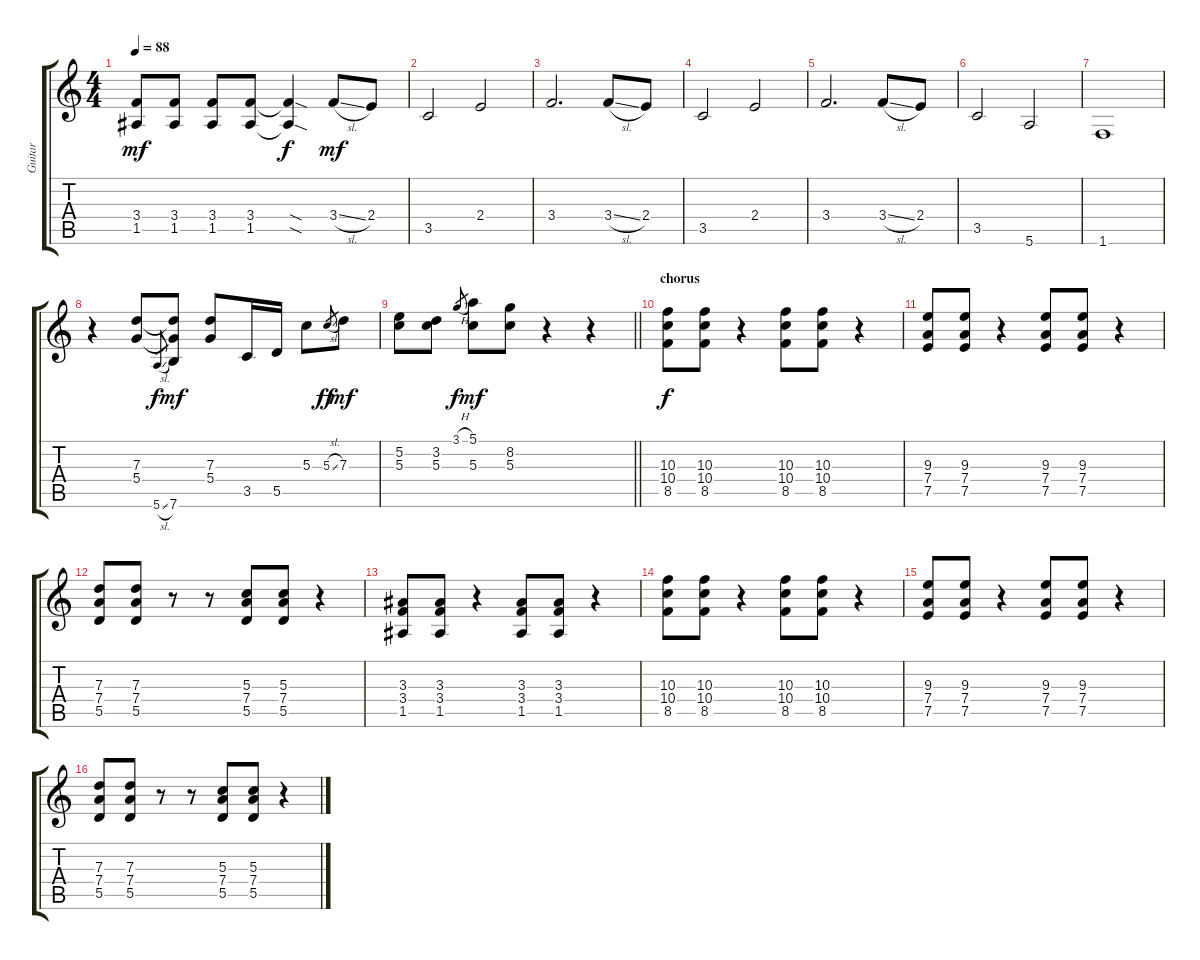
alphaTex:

\track ("Guitar" "Guitar") {instrument overdrivenguitar}
\staff {score tabs}
\tuning (E4 B3 G3 D3 A2 E2) {hide}
\ts (4 4)
\tempo 88
\clef g2
\ks c
(3.4 1.5).8{dy mf} (3.4 1.5).8 (3.4 1.5).8 (3.4 1.5).8 (3.4{sod t} 1.5{sod t}).4{dy f} 3.4{sl}.8{dy mf volume 5 balance 5} 2.4.8 |
3.5.2 2.4.2 |
3.4.2{d} 3.4{sl}.8 2.4.8 |
3.5.2 2.4.2 |
3.4.2{d} 3.4{sl}.8 2.4.8 |
3.5.2 5.6.2 |
1.6.1 |
r.4 (7.3 5.4).8 5.6{sl}.8{gr dy f} (7.3{t} 5.4{t} 7.6).8{dy mf} (7.3 5.4).8 3.5.16 5.5.16 5.3.8 5.3{sl}.8{gr dy ff} 7.3.8{dy mf} |
\barLineRight lightlight
(5.2 5.3).8 (3.2 5.3).8 3.1{h}.8{gr dy f} (5.1 5.3).8{dy mf} (8.2 5.3).8 r.4 r.4 |
\section ("" "chorus ")
(10.3 10.4 8.5).8{dy f volume 8} (10.3 10.4 8.5).8 r.4 (10.3 10.4 8.5).8 (10.3 10.4 8.5).8 r.4 |
(9.3 7.4 7.5).8 (9.3 7.4 7.5).8 r.4 (9.3 7.4 7.5).8 (9.3 7.4 7.5).8 r.4 |
(7.3 7.4 5.5).8 (7.3 7.4 5.5).8 r.8 r.8 (5.3 7.4 5.5).8 (5.3 7.4 5.5).8 r.4 |
(3.3 3.4 1.5).8 (3.3 3.4 1.5).8 r.4 (3.3 3.4 1.5).8 (3.3 3.4 1.5).8 r.4 |
(10.3 10.4 8.5).8 (10.3 10.4 8.5).8 r.4 (10.3 10.4 8.5).8 (10.3 10.4 8.5).8 r.4 |
(9.3 7.4 7.5).8 (9.3 7.4 7.5).8 r.4 (9.3 7.4 7.5).8 (9.3 7.4 7.5).8 r.4 |
(7.3 7.4 5.5).8 (7.3 7.4 5.5).8 r.8 r.8 (5.3 7.4 5.5).8 (5.3 7.4 5.5).8 r.4
